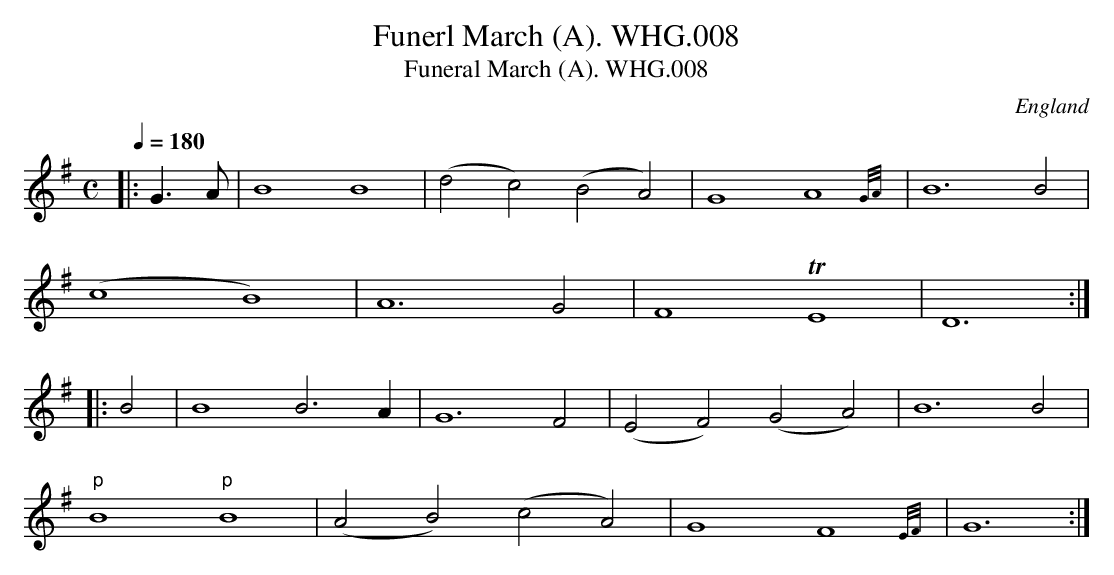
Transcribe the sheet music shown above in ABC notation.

X:1
T:Funerl March (A). WHG.008
T:Funeral March (A). WHG.008
O:England
M:C
L:1/4
Q:1/4=180
K:G
|:G>A|B4 B4|(d2c2) (B2A2)|G4 A4{G/A/}|B6 B2|
(c4 B4)|A6 G2|F4 TE4|D6:|
|:B2|B4 B3A|G6 F2|(E2F2) (G2A2)|B6 B2|
"p"B4 "p"B4|(A2B2) (c2A2)|G4 F4{E/F/}|G6:|
